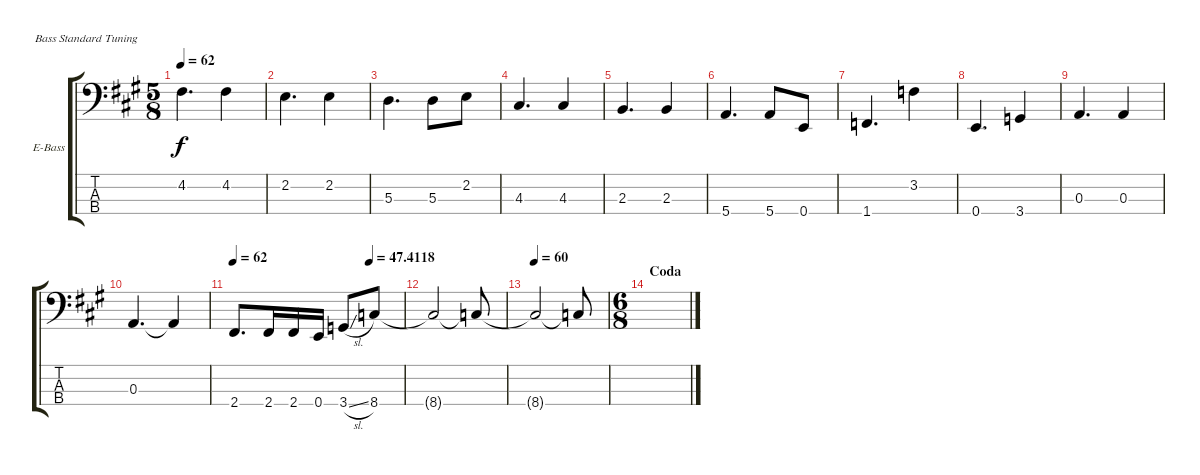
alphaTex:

\defaultSystemsLayout 4
\bracketExtendMode groupsimilarinstruments
\firstSystemTrackNameOrientation horizontal
\otherSystemsTrackNameOrientation horizontal
\track ("Electric Bass" "E-Bass") {instrument electricbassfinger}
\staff {score tabs}
\tuning (G2 D2 A1 E1)
\ts (5 8)
\tempo 62
\clef f4
\ks f#minor
4.2.4{d dy f} 4.2.4 |
2.2.4{d} 2.2.4 |
5.3.4{d} 5.3.8 2.2.8 |
4.3.4{d} 4.3.4 |
2.3.4{d} 2.3.4 |
5.4.4{d} 5.4.8 0.4.8 |
1.4.4{d} 3.2.4 |
0.4.4{d} 3.4.4 |
0.3.4{d} 0.3.4 |
0.3.4{d} 0.3{t}.4 |
\tempo 62
\tempo (47.4118 0.8)
2.4.8{d} 2.4.16 2.4.16 0.4.16 3.4{sl}.8 8.4.8 |
8.4{t}.2 8.4{t}.8 |
\tempo 60
8.4{t}.2 8.4{t}.8 |
\ts (6 8)
\section ("" "Coda")
